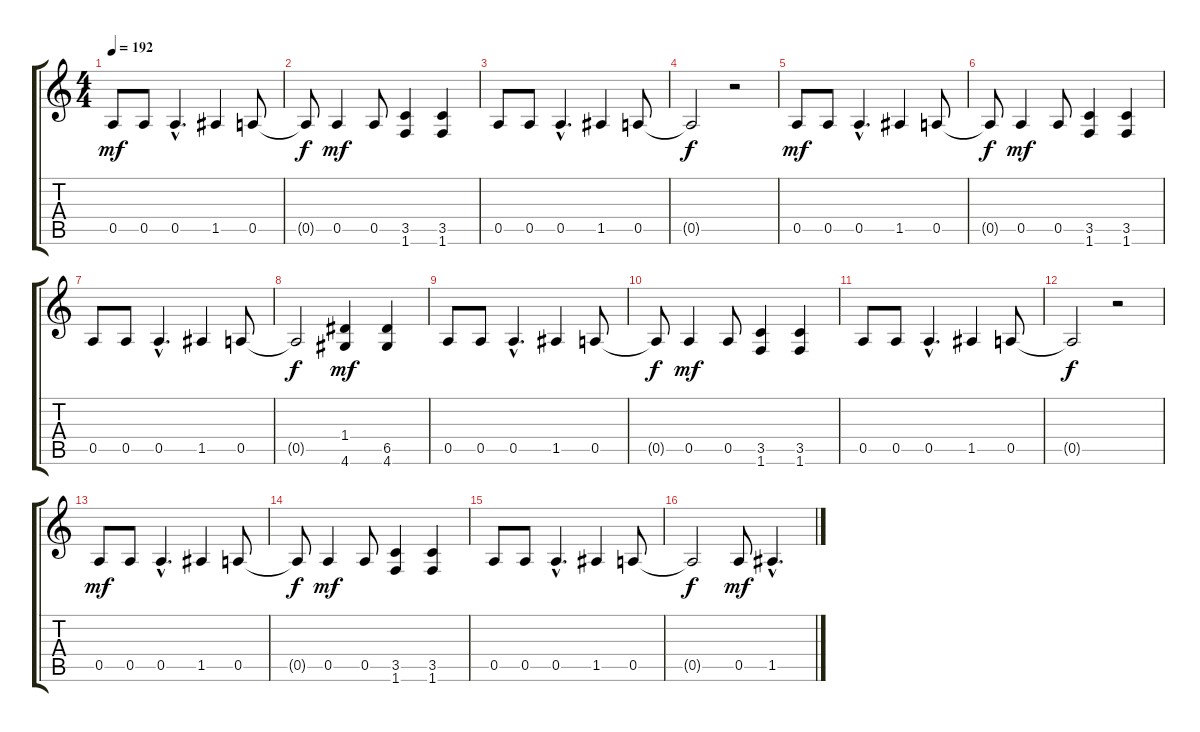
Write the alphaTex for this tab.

\track "" {instrument distortionguitar}
\staff {score tabs}
\tuning (E4 B3 G3 D3 A2 E2) {hide}
\ts (4 4)
\tempo 192
\clef g2
\ks c
0.5.8{dy mf} 0.5.8 0.5{hac}.4{d} 1.5.4 0.5.8 |
0.5{t}.8{dy f} 0.5.4{dy mf} 0.5.8 (3.5 1.6).4 (3.5 1.6).4 |
0.5.8 0.5.8 0.5{hac}.4{d} 1.5.4 0.5.8 |
0.5{t}.2{dy f} r.2 |
0.5.8{dy mf} 0.5.8 0.5{hac}.4{d} 1.5.4 0.5.8 |
0.5{t}.8{dy f} 0.5.4{dy mf} 0.5.8 (3.5 1.6).4 (3.5 1.6).4 |
0.5.8 0.5.8 0.5{hac}.4{d} 1.5.4 0.5.8 |
0.5{t}.2{dy f} (1.4 4.6).4{dy mf} (6.5 4.6).4 |
0.5.8 0.5.8 0.5{hac}.4{d} 1.5.4 0.5.8 |
0.5{t}.8{dy f} 0.5.4{dy mf} 0.5.8 (3.5 1.6).4 (3.5 1.6).4 |
0.5.8 0.5.8 0.5{hac}.4{d} 1.5.4 0.5.8 |
0.5{t}.2{dy f} r.2 |
0.5.8{dy mf} 0.5.8 0.5{hac}.4{d} 1.5.4 0.5.8 |
0.5{t}.8{dy f} 0.5.4{dy mf} 0.5.8 (3.5 1.6).4 (3.5 1.6).4 |
0.5.8 0.5.8 0.5{hac}.4{d} 1.5.4 0.5.8 |
0.5{t}.2{dy f} 0.5.8{dy mf} 1.5{hac}.4{d}
